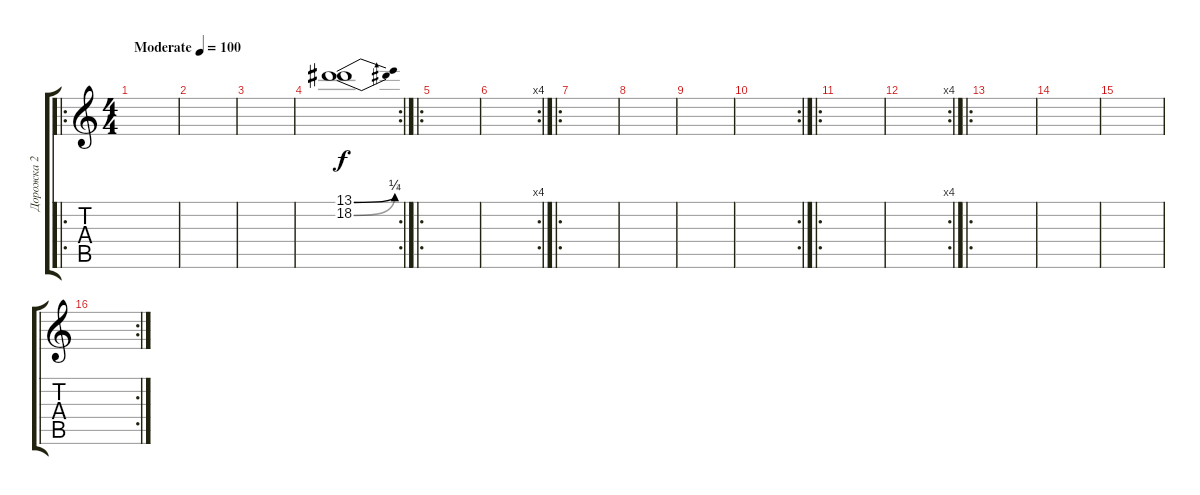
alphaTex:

\track ("Дорожка 2" "Дорожка 2") {instrument distortionguitar}
\staff {score tabs}
\tuning (D4 A3 F3 C3 G2 D2) {hide}
\ro
\ts (4 4)
\tempo (100 "Moderate")
\clef g2
\ks c
|
|
|
\rc 2
(13.1{be (bend 0 0 60 1)} 18.2{be (bend 0 0 60 2)}).1 |
\ro
|
\rc 4
|
\ro
|
|
|
\rc 2
|
\ro
|
\rc 4
|
\ro
|
|
|
\rc 2
